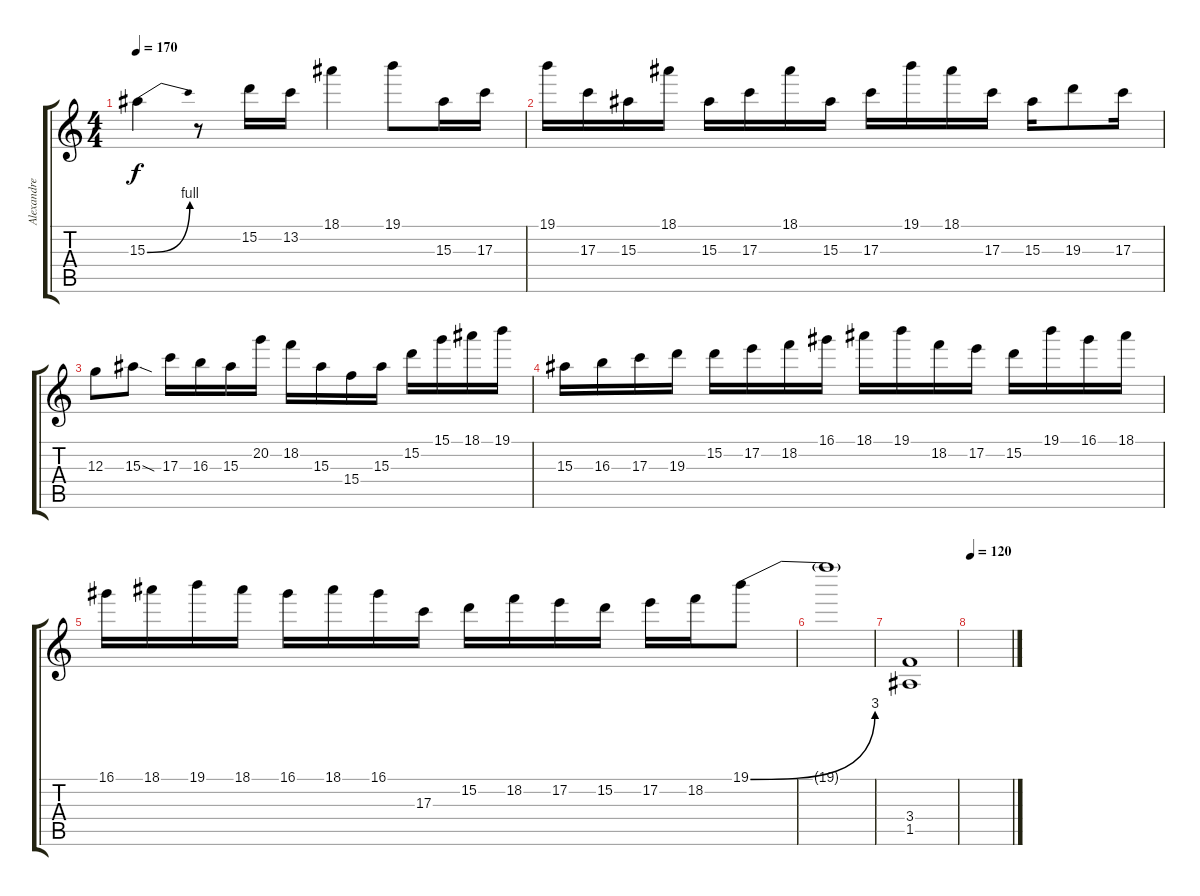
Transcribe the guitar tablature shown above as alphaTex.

\track ("Alexandre B." "Alexandre ") {instrument distortionguitar}
\staff {score tabs}
\tuning (E4 B3 G3 D3 A2 E2) {hide}
\ts (4 4)
\tempo 170
\clef g2
\ks c
15.3{be (bend 0 0 60 4)}.4{dy f} r.8 15.2.16 13.2.16 18.1.4 19.1.8 15.3.16 17.3.16 |
19.1.16 17.3.16 15.3.16 18.1.16 15.3.16 17.3.16 18.1.16 15.3.16 17.3.16 19.1.16 18.1.16 17.3.16 15.3.16 19.3.8 17.3.16 |
12.3.8 15.3{sod}.8 17.3.16 16.3.16 15.3.16 20.2.16 18.2.16 15.3.16 15.4.16 15.3.16 15.2.16 15.1.16 18.1.16 19.1.16 |
15.3.16 16.3.16 17.3.16 19.3.16 15.2.16 17.2.16 18.2.16 16.1.16 18.1.16 19.1.16 18.2.16 17.2.16 15.2.16 19.1.16 16.1.16 18.1.16 |
16.1.16 18.1.16 19.1.16 18.1.16 16.1.16 18.1.16 16.1.16 17.3.16 15.2.16 18.2.16 17.2.16 15.2.16 17.2.16 18.2.16 19.1{be (bend 0 0 60 12)}.8 |
19.1{t}.1 |
(3.4 1.5).1 |
\tempo 120
